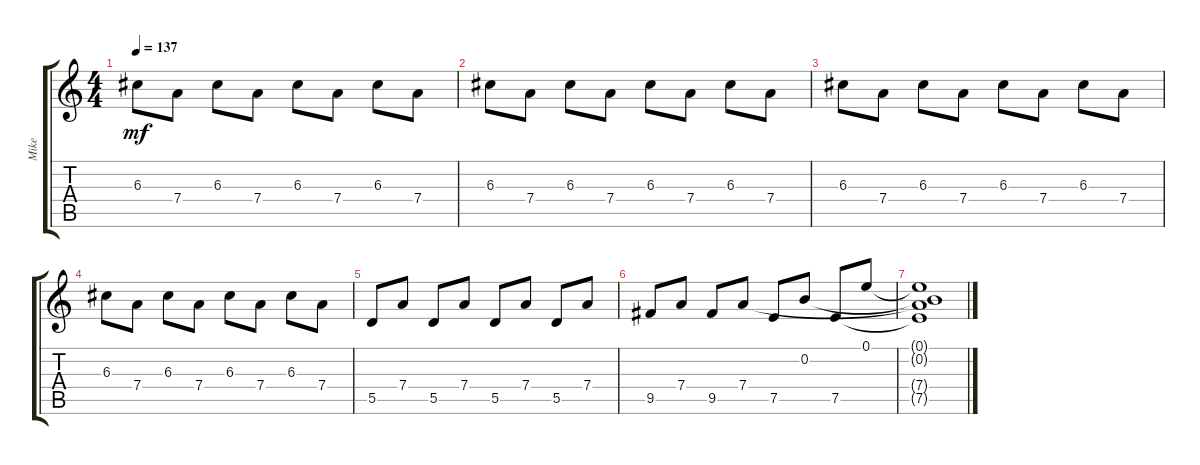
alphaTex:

\track ("Mike" "Mike") {instrument distortionguitar}
\staff {score tabs}
\tuning (E4 B3 G3 D3 A2 D2) {hide}
\ts (4 4)
\tempo 137
\clef g2
\ks c
6.3.8{dy mf} 7.4.8 6.3.8 7.4.8 6.3.8 7.4.8 6.3.8 7.4.8 |
6.3.8 7.4.8 6.3.8 7.4.8 6.3.8 7.4.8 6.3.8 7.4.8 |
6.3.8 7.4.8 6.3.8 7.4.8 6.3.8 7.4.8 6.3.8 7.4.8 |
6.3.8 7.4.8 6.3.8 7.4.8 6.3.8 7.4.8 6.3.8 7.4.8 |
5.5.8 7.4.8 5.5.8 7.4.8 5.5.8 7.4.8 5.5.8 7.4.8 |
9.5.8 7.4.8 9.5.8 7.4.8 7.5.8 0.2.8 7.5.8 0.1.8 |
(0.1{t} 0.2{t} 7.4{t} 7.5{t}).1
